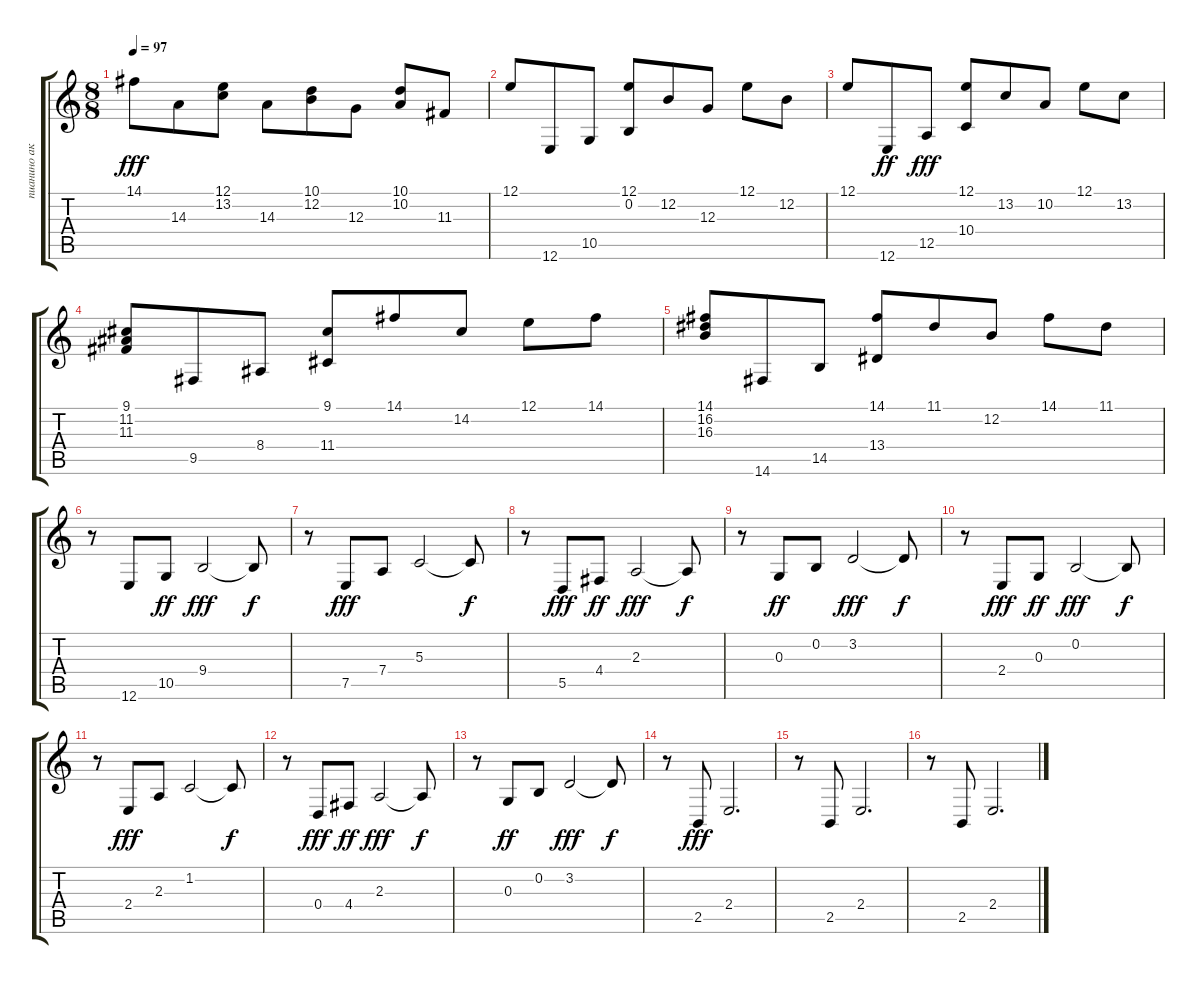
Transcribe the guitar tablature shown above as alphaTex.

\track ("пианино аккорды" "пианино ак") {instrument acousticgrandpiano}
\staff {score tabs}
\tuning (E4 B3 G3 D3 A2 E2) {hide}
\ts (8 8)
\tempo 97
\clef g2
\ks c
14.1.8{dy fff} 14.3.8 (12.1 13.2).8 14.3.8 (10.1 12.2).8 12.3.8 (10.1 10.2).8 11.3.8 |
12.1.8 12.6.8 10.5.8 (12.1 0.2).8 12.2.8 12.3.8 12.1.8 12.2.8 |
12.1.8 12.6.8{dy ff} 12.5.8{dy fff} (12.1 10.4).8 13.2.8 10.2.8 12.1.8 13.2.8 |
(9.1 11.2 11.3).8 9.5.8 8.4.8 (9.1 11.4).8 14.1.8 14.2.8 12.1.8 14.1.8 |
(14.1 16.2 16.3).8 14.6.8 14.5.8 (14.1 13.4).8 11.1.8 12.2.8 14.1.8 11.1.8 |
r.8 12.6.8 10.5.8{dy ff} 9.4.2{dy fff} 9.4{t}.8{dy f} |
r.8 7.5.8{dy fff} 7.4.8 5.3.2 5.3{t}.8{dy f} |
r.8 5.5.8{dy fff} 4.4.8{dy ff} 2.3.2{dy fff} 2.3{t}.8{dy f} |
r.8 0.3.8{dy ff} 0.2.8 3.2.2{dy fff} 3.2{t}.8{dy f} |
r.8 2.4.8{dy fff} 0.3.8{dy ff} 0.2.2{dy fff} 0.2{t}.8{dy f} |
r.8 2.4.8{dy fff} 2.3.8 1.2.2 1.2{t}.8{dy f} |
r.8 0.4.8{dy fff} 4.4.8{dy ff} 2.3.2{dy fff} 2.3{t}.8{dy f} |
r.8 0.3.8{dy ff} 0.2.8 3.2.2{dy fff} 3.2{t}.8{dy f} |
r.8 2.5.8{dy fff} 2.4.2{d} |
r.8 2.5.8 2.4.2{d} |
r.8 2.5.8 2.4.2{d}
